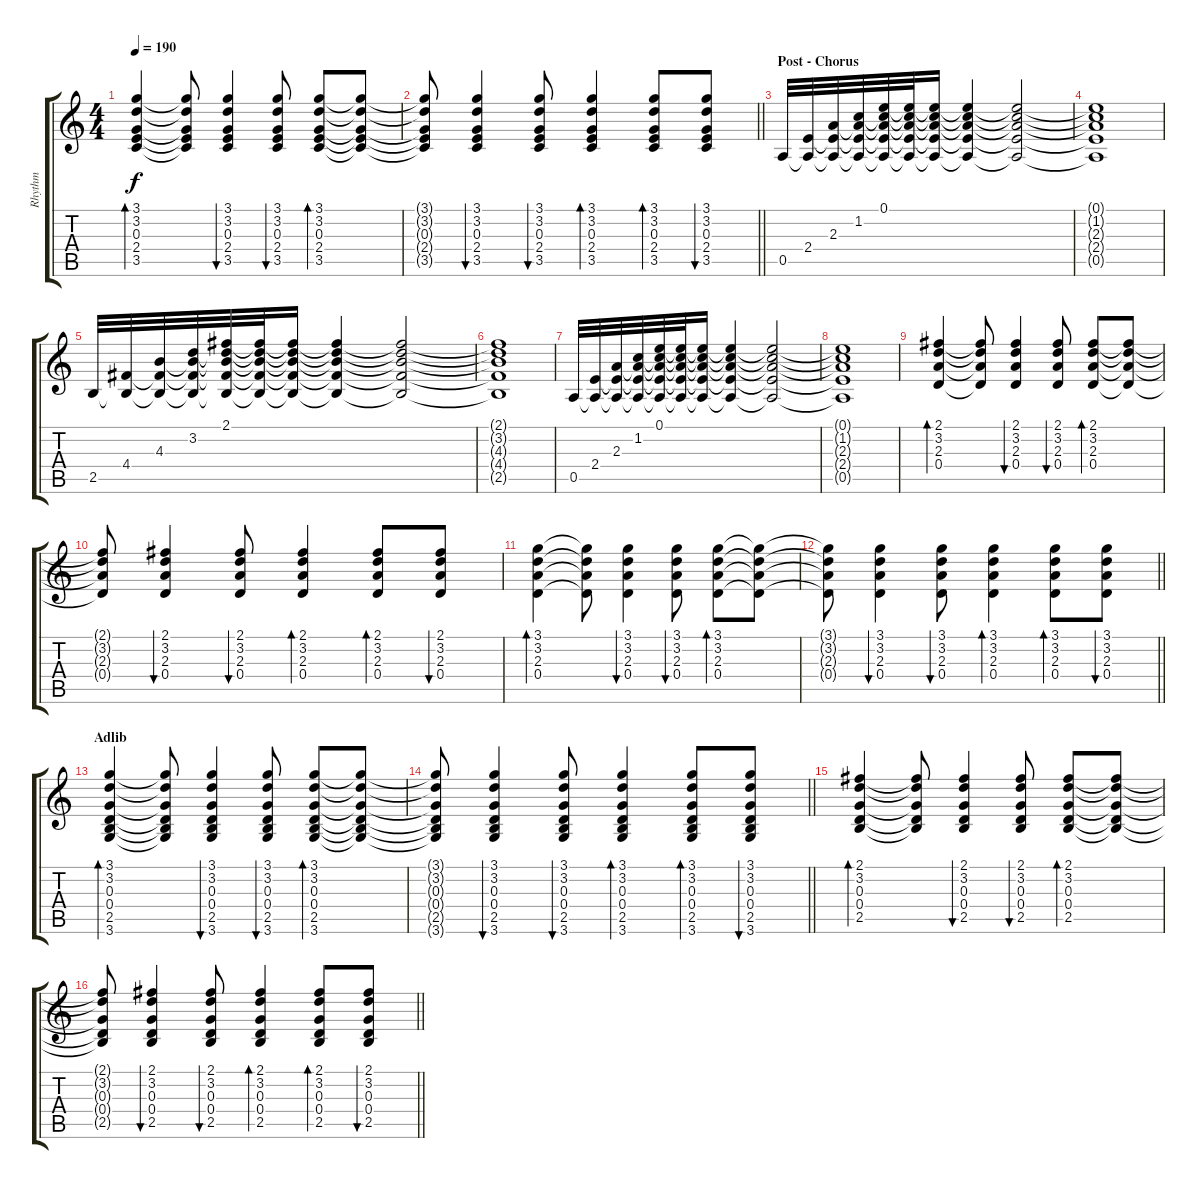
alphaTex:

\track ("Rhythm" "Rhythm") {instrument acousticguitarsteel}
\staff {score tabs}
\tuning (E4 B3 G3 D3 A2 E2) {hide}
\ts (4 4)
\tempo 190
\clef g2
\ks c
(3.1 3.2 0.3 2.4 3.5).4{bd 60 dy f} (3.1{t} 3.2{t} 0.3{t} 2.4{t} 3.5{t}).8 (3.1 3.2 0.3 2.4 3.5).4{bu 60} (3.1 3.2 0.3 2.4 3.5).8{bu 60} (3.1 3.2 0.3 2.4 3.5).8{bd 60} (3.1{t} 3.2{t} 0.3{t} 2.4{t} 3.5{t}).8 |
\barLineRight lightlight
(3.1{t} 3.2{t} 0.3{t} 2.4{t} 3.5{t}).8 (3.1 3.2 0.3 2.4 3.5).4{bu 60} (3.1 3.2 0.3 2.4 3.5).8{bu 60} (3.1 3.2 0.3 2.4 3.5).4{bd 60} (3.1 3.2 0.3 2.4 3.5).8{bd 60} (3.1 3.2 0.3 2.4 3.5).8{bu 60} |
\section ("" "Post - Chorus")
0.5.32{volume 13} (2.4 0.5{t}).32 (2.3 2.4{t} 0.5{t}).32 (1.2 2.3{t} 2.4{t} 0.5{t}).32 (0.1 1.2{t} 2.3{t} 2.4{t} 0.5{t}).32 (0.1{t} 1.2{t} 2.3{t} 2.4{t} 0.5{t}).32 (0.1{t} 1.2{t} 2.3{t} 2.4{t} 0.5{t}).16 (0.1{t} 1.2{t} 2.3{t} 2.4{t} 0.5{t}).4 (0.1{t} 1.2{t} 2.3{t} 2.4{t} 0.5{t}).2 |
(0.1{t} 1.2{t} 2.3{t} 2.4{t} 0.5{t}).1 |
2.5.32 (4.4 2.5{t}).32 (4.3 4.4{t} 2.5{t}).32 (3.2 4.3{t} 4.4{t} 2.5{t}).32 (2.1 3.2{t} 4.3{t} 4.4{t} 2.5{t}).32 (2.1{t} 3.2{t} 4.3{t} 4.4{t} 2.5{t}).32 (2.1{t} 3.2{t} 4.3{t} 4.4{t} 2.5{t}).16 (2.1{t} 3.2{t} 4.3{t} 4.4{t} 2.5{t}).4 (2.1{t} 3.2{t} 4.3{t} 4.4{t} 2.5{t}).2 |
(2.1{t} 3.2{t} 4.3{t} 4.4{t} 2.5{t}).1 |
0.5.32 (2.4 0.5{t}).32 (2.3 2.4{t} 0.5{t}).32 (1.2 2.3{t} 2.4{t} 0.5{t}).32 (0.1 1.2{t} 2.3{t} 2.4{t} 0.5{t}).32 (0.1{t} 1.2{t} 2.3{t} 2.4{t} 0.5{t}).32 (0.1{t} 1.2{t} 2.3{t} 2.4{t} 0.5{t}).16 (0.1{t} 1.2{t} 2.3{t} 2.4{t} 0.5{t}).4 (0.1{t} 1.2{t} 2.3{t} 2.4{t} 0.5{t}).2 |
(0.1{t} 1.2{t} 2.3{t} 2.4{t} 0.5{t}).1 |
(2.1 3.2 2.3 0.4).4{bd 60} (2.1{t} 3.2{t} 2.3{t} 0.4{t}).8 (2.1 3.2 2.3 0.4).4{bu 60} (2.1 3.2 2.3 0.4).8{bu 60} (2.1 3.2 2.3 0.4).8{bd 60} (2.1{t} 3.2{t} 2.3{t} 0.4{t}).8 |
(2.1{t} 3.2{t} 2.3{t} 0.4{t}).8 (2.1 3.2 2.3 0.4).4{bu 60} (2.1 3.2 2.3 0.4).8{bu 60} (2.1 3.2 2.3 0.4).4{bd 60} (2.1 3.2 2.3 0.4).8{bd 60} (2.1 3.2 2.3 0.4).8{bu 60} |
(3.1 3.2 2.3 0.4).4{bd 60} (3.1{t} 3.2{t} 2.3{t} 0.4{t}).8 (3.1 3.2 2.3 0.4).4{bu 60} (3.1 3.2 2.3 0.4).8{bu 60} (3.1 3.2 2.3 0.4).8{bd 60} (3.1{t} 3.2{t} 2.3{t} 0.4{t}).8 |
\barLineRight lightlight
(3.1{t} 3.2{t} 2.3{t} 0.4{t}).8 (3.1 3.2 2.3 0.4).4{bu 60} (3.1 3.2 2.3 0.4).8{bu 60} (3.1 3.2 2.3 0.4).4{bd 60} (3.1 3.2 2.3 0.4).8{bd 60} (3.1 3.2 2.3 0.4).8{bu 60} |
\section ("" "Adlib")
(3.1 3.2 0.3 0.4 2.5 3.6).4{bd 60} (3.1{t} 3.2{t} 0.3{t} 0.4{t} 2.5{t} 3.6{t}).8 (3.1 3.2 0.3 0.4 2.5 3.6).4{bu 60} (3.1 3.2 0.3 0.4 2.5 3.6).8{bu 60} (3.1 3.2 0.3 0.4 2.5 3.6).8{bd 60} (3.1{t} 3.2{t} 0.3{t} 0.4{t} 2.5{t} 3.6{t}).8 |
\barLineRight lightlight
(3.1{t} 3.2{t} 0.3{t} 0.4{t} 2.5{t} 3.6{t}).8 (3.1 3.2 0.3 0.4 2.5 3.6).4{bu 60} (3.1 3.2 0.3 0.4 2.5 3.6).8{bu 60} (3.1 3.2 0.3 0.4 2.5 3.6).4{bd 60} (3.1 3.2 0.3 0.4 2.5 3.6).8{bd 60} (3.1 3.2 0.3 0.4 2.5 3.6).8{bu 60} |
(2.1 3.2 0.3 0.4 2.5).4{bd 60} (2.1{t} 3.2{t} 0.3{t} 0.4{t} 2.5{t}).8 (2.1 3.2 0.3 0.4 2.5).4{bu 60} (2.1 3.2 0.3 0.4 2.5).8{bu 60} (2.1 3.2 0.3 0.4 2.5).8{bd 60} (2.1{t} 3.2{t} 0.3{t} 0.4{t} 2.5{t}).8 |
\barLineRight lightlight
(2.1{t} 3.2{t} 0.3{t} 0.4{t} 2.5{t}).8 (2.1 3.2 0.3 0.4 2.5).4{bu 60} (2.1 3.2 0.3 0.4 2.5).8{bu 60} (2.1 3.2 0.3 0.4 2.5).4{bd 60} (2.1 3.2 0.3 0.4 2.5).8{bd 60} (2.1 3.2 0.3 0.4 2.5).8{bu 60}
